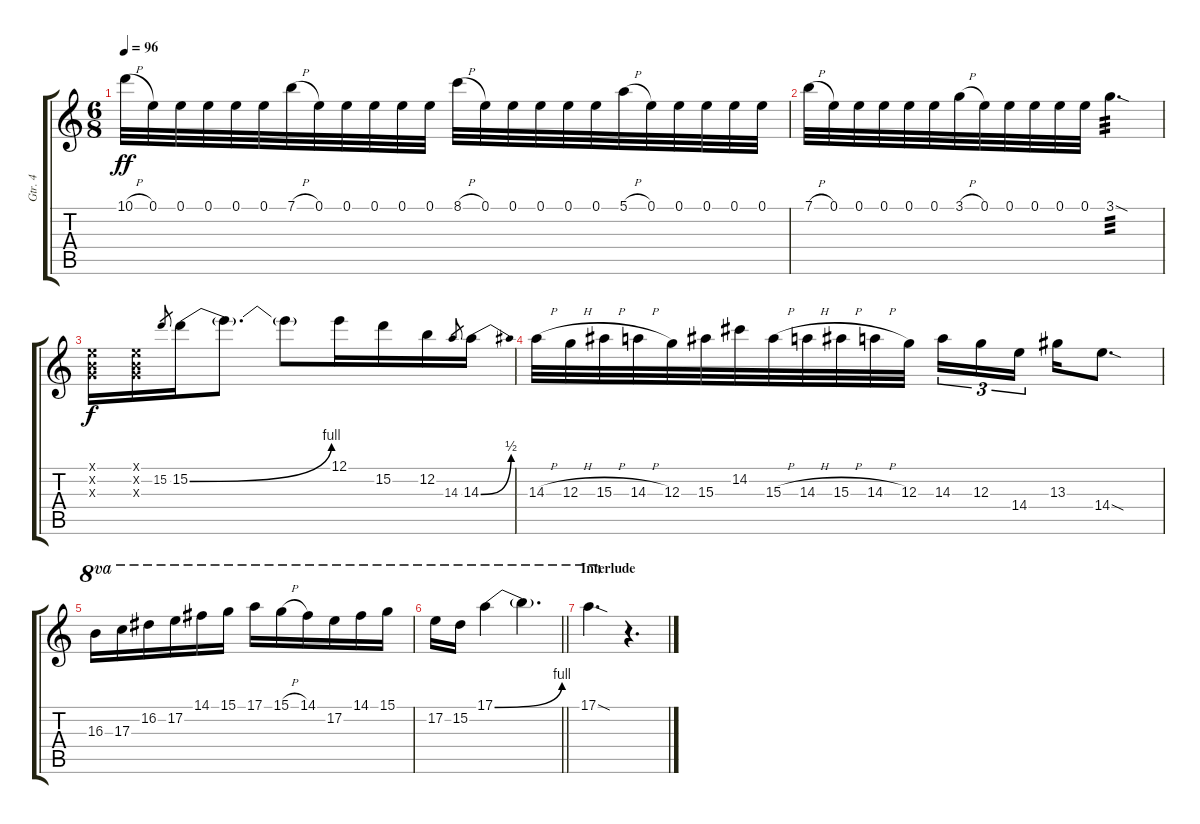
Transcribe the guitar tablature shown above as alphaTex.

\track ("Gtr. 4" "Gtr. 4") {instrument distortionguitar}
\staff {score tabs}
\tuning (E4 B3 G3 D3 A2 E2) {hide}
\ts (6 8)
\tempo 96
\clef g2
\ks c
10.1{h}.32{dy ff} 0.1.32 0.1.32 0.1.32 0.1.32 0.1.32 7.1{h}.32 0.1.32 0.1.32 0.1.32 0.1.32 0.1.32 8.1{h}.32 0.1.32 0.1.32 0.1.32 0.1.32 0.1.32 5.1{h}.32 0.1.32 0.1.32 0.1.32 0.1.32 0.1.32 |
7.1{h}.32 0.1.32 0.1.32 0.1.32 0.1.32 0.1.32 3.1{h}.32 0.1.32 0.1.32 0.1.32 0.1.32 0.1.32 3.1{sod}.4{d tp 3} |
(0.1{x} 0.2{x} 0.3{x}).16{dy f} (0.1{x} 0.2{x} 0.3{x}).16 15.2.8{gr} 15.2{be (bend 0 0 60 4)}.16 15.2{t}.8{d} 15.2{t}.8 12.1.16 15.2.16 12.2.16 14.3.8{gr} 14.3{be (bend 0 0 60 2)}.16 |
14.3{h}.32 12.3{h}.32 15.3{h}.32 14.3{h}.32 12.3.32 15.3.32 14.2.32 15.3{h}.32 14.3{h}.32 15.3{h}.32 14.3{h}.32 12.3.32 14.3.16{tu (3 2)} 12.3.16{tu (3 2)} 14.4.16{tu (3 2) beam splitsecondary} 13.3.16 14.4{sod}.8{d} |
16.3.16{ot 8va} 17.3.16{ot 8va} 16.2.16{ot 8va} 17.2.16{ot 8va} 14.1.16{ot 8va} 15.1.16{ot 8va} 17.1.16{ot 8va} 15.1{h}.16{ot 8va} 14.1.16{ot 8va} 17.2.16{ot 8va} 14.1.16{ot 8va} 15.1.16{ot 8va} |
\barLineRight lightlight
17.2.16{ot 8va} 15.2.16{ot 8va} 17.1{be (bend 0 0 60 4)}.4{ot 8va} 17.1{t}.4{d ot 8va} |
\section ("" "Interlude")
17.1{sod}.4{d ot 8va} r.4{d}
